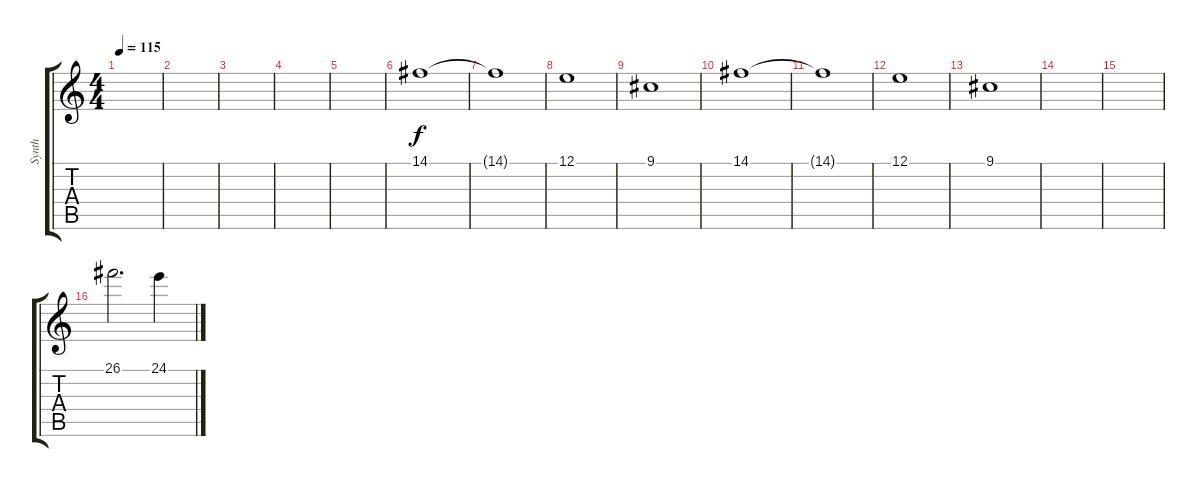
\track ("Synth" "Synth") {instrument pad2warm}
\staff {score tabs}
\tuning (E4 B3 G3 D3 A2 E2) {hide}
\ts (4 4)
\tempo 115
\clef g2
\ks c
|
|
|
|
|
14.1.1 |
14.1{t}.1 |
12.1.1 |
9.1.1 |
14.1.1 |
14.1{t}.1 |
12.1.1 |
9.1.1 |
|
|
26.1.2{d} 24.1.4
